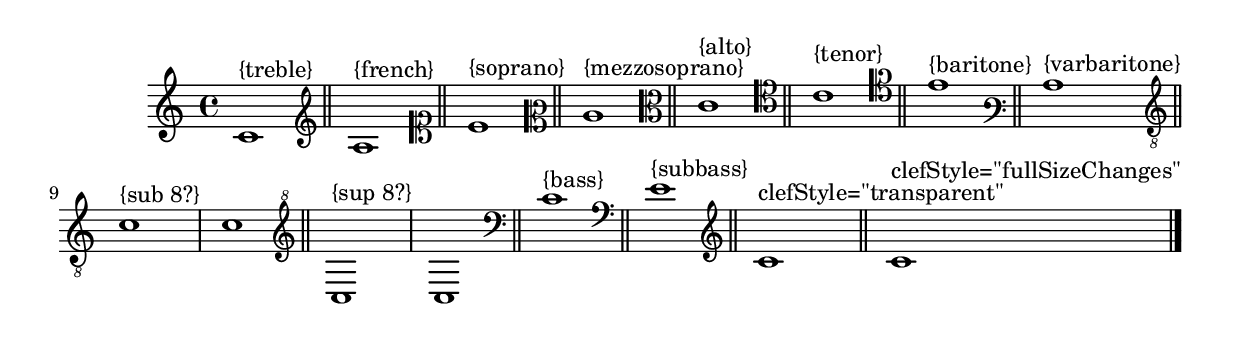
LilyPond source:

\version "1.3.59";

\score {
       \notes{ 
       
         \clef "treble"; c'1^"{treble}" \bar "||";
         \clef "french";c'1^"{french}" \bar "||";
         \clef "soprano";c'1^"{soprano}" \bar "||";
         \clef "mezzosoprano";c'1^"{mezzosoprano}" \bar "||";
         \clef "alto";c'1^"{alto}" \bar "||";
         \clef "tenor";c'1^"{tenor}" \bar "||";
         \clef "baritone";c'1^"{baritone}" \bar "||";
         \clef "varbaritone";c'1^"{varbaritone}" \bar "||";
         \clef "G_8";c'1^"{sub 8?}" c'1 \bar "||";
         \clef "G^8";c'1^"{sup 8?}" c'1 \bar "||";
         \clef "bass";c'1^"{bass}" \bar "||";
         \clef "subbass";c'1^"{subbass}" \bar "||";
	\property Staff.clefStyle="transparent"
         \clef "treble"; c'1^"clefStyle=\"transparent\"" \bar "||";
	\property Staff.clefStyle="fullSizeChanges"
         \clef "treble"; c'1^"clefStyle=\"fullSizeChanges\"" \bar "|.";
         }
         \paper{
         }
}

